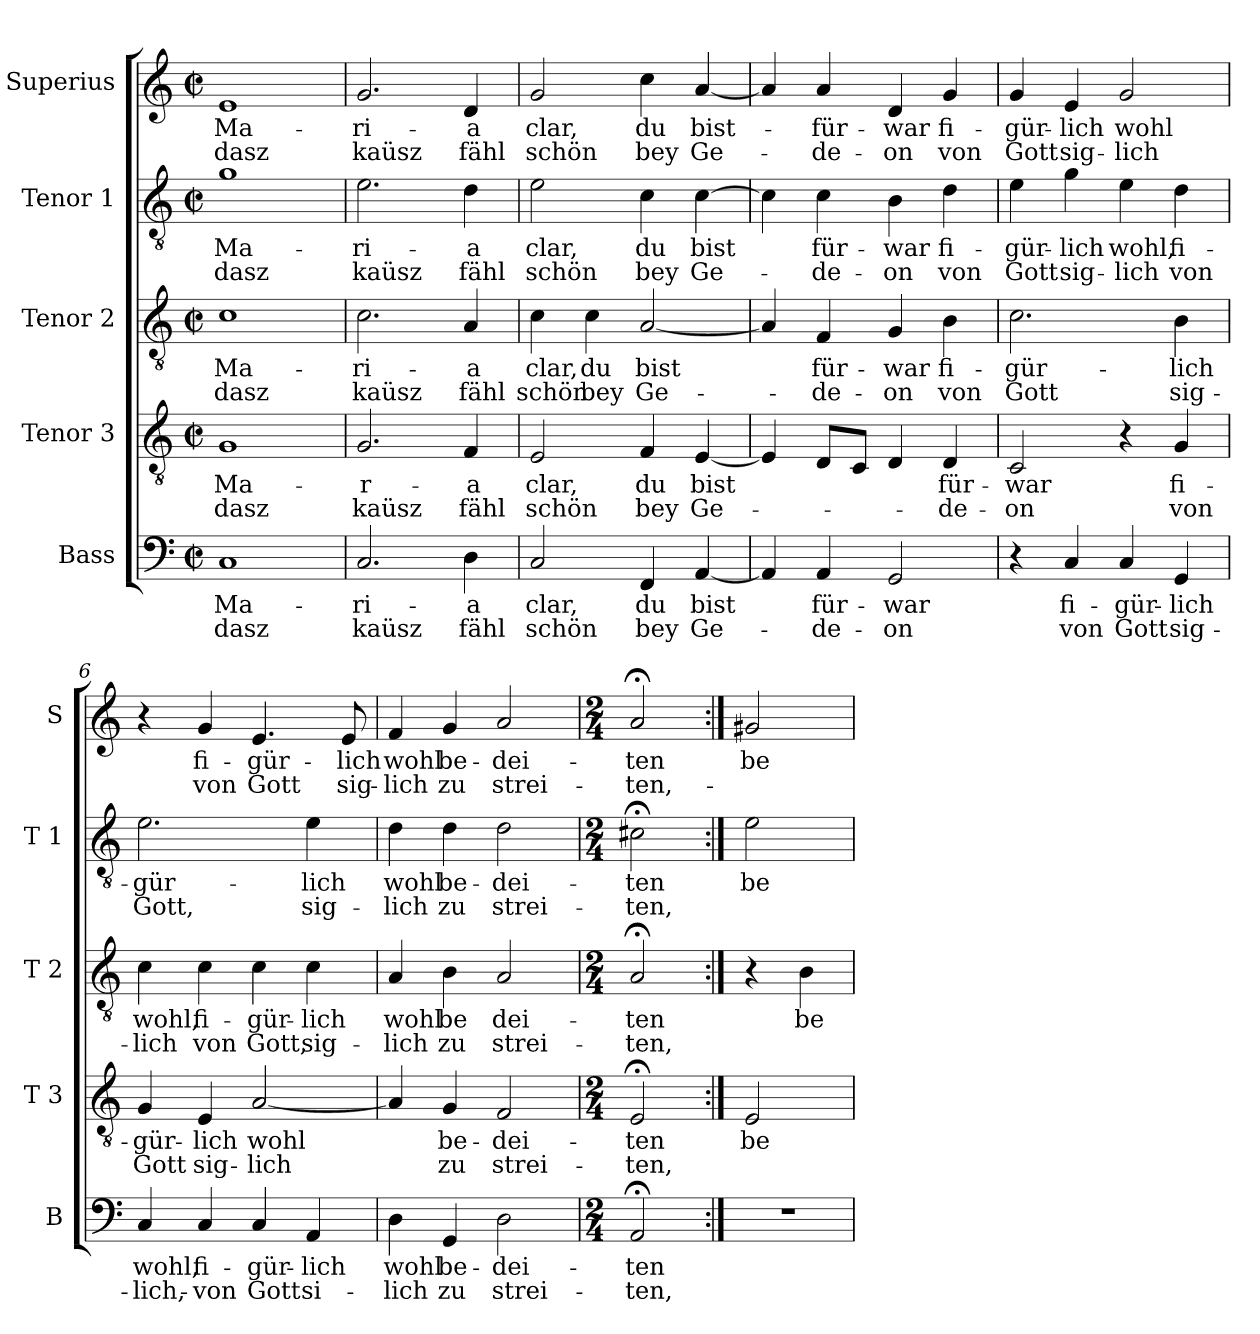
**kern	**text	**text	**kern	**text	**text	**kern	**text	**text	**kern	**text	**text	**kern	**text	**text
*part5	*part5	*part5	*part4	*part4	*part4	*part3	*part3	*part3	*part2	*part2	*part2	*part1	*part1	*part1
*staff5	*staff5	*staff5	*staff4	*staff4	*staff4	*staff3	*staff3	*staff3	*staff2	*staff2	*staff2	*staff1	*staff1	*staff1
*I"Bass	*	*	*I"Tenor 3	*	*	*I"Tenor 2	*	*	*I"Tenor 1	*	*	*I"Superius	*	*
*I'B	*	*	*I'T 3	*	*	*I'T 2	*	*	*I'T 1	*	*	*I'S	*	*
*clefF4	*	*	*clefGv2	*	*	*clefGv2	*	*	*clefGv2	*	*	*clefG2	*	*
*k[]	*	*	*k[]	*	*	*k[]	*	*	*k[]	*	*	*k[]	*	*
*C:	*	*	*C:	*	*	*C:	*	*	*C:	*	*	*C:	*	*
*M2/2	*	*	*M2/2	*	*	*M2/2	*	*	*M2/2	*	*	*M2/2	*	*
*met(c|)	*	*	*met(c|)	*	*	*met(c|)	*	*	*met(c|)	*	*	*met(c|)	*	*
=1	=1	=1	=1	=1	=1	=1	=1	=1	=1	=1	=1	=1	=1	=1
!	!LO:LY:b	!LO:LY:b	!	!LO:LY:b	!LO:LY:b	!	!LO:LY:b	!LO:LY:b	!	!LO:LY:b	!LO:LY:b	!	!LO:LY:b	!LO:LY:b
1C	Ma-	dasz	1G	Ma-	dasz	1c	Ma-	dasz	1g	Ma-	dasz	1e	Ma-	dasz
=2	=2	=2	=2	=2	=2	=2	=2	=2	=2	=2	=2	=2	=2	=2
!	!LO:LY:b	!LO:LY:b	!	!LO:LY:b	!LO:LY:b	!	!LO:LY:b	!LO:LY:b	!	!LO:LY:b	!LO:LY:b	!	!LO:LY:b	!LO:LY:b
2.C/	-ri-	kaüsz	2.G/	-r-	kaüsz	2.c\	-ri-	kaüsz	2.e\	-ri-	kaüsz	2.g/	-ri-	kaüsz
!	!LO:LY:b	!LO:LY:b	!	!LO:LY:b	!LO:LY:b	!	!LO:LY:b	!LO:LY:b	!	!LO:LY:b	!LO:LY:b	!	!LO:LY:b	!LO:LY:b
4D\	-a	fähl	4F/	-a	fähl	4A/	-a	fähl	4d\	-a	fähl	4d/	-a	fähl
=3	=3	=3	=3	=3	=3	=3	=3	=3	=3	=3	=3	=3	=3	=3
!	!LO:LY:b	!LO:LY:b	!	!LO:LY:b	!LO:LY:b	!	!LO:LY:b	!LO:LY:b	!	!LO:LY:b	!LO:LY:b	!	!LO:LY:b	!LO:LY:b
2C/	clar,	schön	2E/	clar,	schön	4c\	clar,	schön	2e\	clar,	schön	2g/	clar,	schön
!	!	!	!	!	!	!	!LO:LY:b	!LO:LY:b	!	!	!	!	!	!
.	.	.	.	.	.	4c\	du	bey	.	.	.	.	.	.
!	!LO:LY:b	!LO:LY:b	!	!LO:LY:b	!LO:LY:b	!	!LO:LY:b	!LO:LY:b	!	!LO:LY:b	!LO:LY:b	!	!LO:LY:b	!LO:LY:b
4FF/	du	bey	4F/	du	bey	[2A/	bist	Ge-	4c\	du	bey	4cc\	du	bey
!	!LO:LY:b	!LO:LY:b	!	!LO:LY:b	!LO:LY:b	!	!	!	!	!LO:LY:b	!LO:LY:b	!	!LO:LY:b	!LO:LY:b
[4AA/	bist	Ge-	[4E/	bist	Ge-	.	.	.	[4c\	bist	Ge-	[4a/	bist-	Ge-
=4	=4	=4	=4	=4	=4	=4	=4	=4	=4	=4	=4	=4	=4	=4
4AA/]	.	.	4E/]	.	.	4A/]	.	.	4c\]	.	.	4a/]	.	.
!	!LO:LY:b	!LO:LY:b	!	!	!	!	!LO:LY:b	!LO:LY:b	!	!LO:LY:b	!LO:LY:b	!	!LO:LY:b	!LO:LY:b
4AA/	für-	-de-	8D/L	.	.	4F/	für-	-de-	4c\	für-	-de-	4a/	-für-	-de-
.	.	.	8C/J	.	.	.	.	.	.	.	.	.	.	.
!	!LO:LY:b	!LO:LY:b	!	!	!	!	!LO:LY:b	!LO:LY:b	!	!LO:LY:b	!LO:LY:b	!	!LO:LY:b	!LO:LY:b
2GG/	-war	-on	4D/	.	.	4G/	-war	-on	4B\	-war	-on	4d/	-war	-on
!	!	!	!	!LO:LY:b	!LO:LY:b	!	!LO:LY:b	!LO:LY:b	!	!LO:LY:b	!LO:LY:b	!	!LO:LY:b	!LO:LY:b
.	.	.	4D/	für-	-de-	4B\	fi-	von	4d\	fi-	von	4g/	fi-	von
=5	=5	=5	=5	=5	=5	=5	=5	=5	=5	=5	=5	=5	=5	=5
!	!	!	!	!LO:LY:b	!LO:LY:b	!	!LO:LY:b	!LO:LY:b	!	!LO:LY:b	!LO:LY:b	!	!LO:LY:b	!LO:LY:b
4r	.	.	2C/	-war	-on	2.c\	-gür-	Gott	4e\	-gür-	Gott	4g/	-gür-	Gott
!	!LO:LY:b	!LO:LY:b	!	!	!	!	!	!	!	!LO:LY:b	!LO:LY:b	!	!LO:LY:b	!LO:LY:b
4C/	fi-	von	.	.	.	.	.	.	4g\	-lich	sig-	4e/	-lich	sig-
!	!LO:LY:b	!LO:LY:b	!	!	!	!	!	!	!	!LO:LY:b	!LO:LY:b	!	!LO:LY:b	!LO:LY:b
4C/	-gür-	Gott	4r	.	.	.	.	.	4e\	wohl,	-lich	2g/	wohl	-lich
!	!LO:LY:b	!LO:LY:b	!	!LO:LY:b	!LO:LY:b	!	!LO:LY:b	!LO:LY:b	!	!LO:LY:b	!LO:LY:b	!	!	!
4GG/	-lich	sig-	4G/	fi-	von	4B\	-lich	sig-	4d\	fi-	von	.	.	.
!!LO:LB:g=z
=6	=6	=6	=6	=6	=6	=6	=6	=6	=6	=6	=6	=6	=6	=6
!	!LO:LY:b	!LO:LY:b	!	!LO:LY:b	!LO:LY:b	!	!LO:LY:b	!LO:LY:b	!	!LO:LY:b	!LO:LY:b	!	!	!
4C/	wohl,	-lich,-	4G/	-gür-	Gott	4c\	wohl,	-lich	2.e\	-gür-	Gott,	4r	.	.
!	!LO:LY:b	!LO:LY:b	!	!LO:LY:b	!LO:LY:b	!	!LO:LY:b	!LO:LY:b	!	!	!	!	!LO:LY:b	!LO:LY:b
4C/	fi-	-von	4E/	-lich	sig-	4c\	fi-	von	.	.	.	4g/	fi-	von
!	!LO:LY:b	!LO:LY:b	!	!LO:LY:b	!LO:LY:b	!	!LO:LY:b	!LO:LY:b	!	!	!	!	!LO:LY:b	!LO:LY:b
4C/	-gür-	Gott	[2A/	wohl	-lich	4c\	-gür-	Gott,	.	.	.	4.e/	-gür-	Gott
!	!LO:LY:b	!LO:LY:b	!	!	!	!	!LO:LY:b	!LO:LY:b	!	!LO:LY:b	!LO:LY:b	!	!	!
4AA/	-lich	si-	.	.	.	4c\	-lich	sig-	4e\	-lich	sig-	.	.	.
!	!	!	!	!	!	!	!	!	!	!	!	!	!LO:LY:b	!LO:LY:b
.	.	.	.	.	.	.	.	.	.	.	.	8e/	-lich	sig-
=7	=7	=7	=7	=7	=7	=7	=7	=7	=7	=7	=7	=7	=7	=7
!	!LO:LY:b	!LO:LY:b	!	!	!	!	!LO:LY:b	!LO:LY:b	!	!LO:LY:b	!LO:LY:b	!	!LO:LY:b	!LO:LY:b
4D\	wohl	-lich	4A/]	.	.	4A/	wohl	-lich	4d\	wohl	-lich	4f/	wohl	-lich
!	!LO:LY:b	!LO:LY:b	!	!LO:LY:b	!LO:LY:b	!	!LO:LY:b	!LO:LY:b	!	!LO:LY:b	!LO:LY:b	!	!LO:LY:b	!LO:LY:b
4GG/	be-	zu	4G/	be-	zu	4B\	be	zu	4d\	be-	zu	4g/	be-	zu
!	!LO:LY:b	!LO:LY:b	!	!LO:LY:b	!LO:LY:b	!	!LO:LY:b	!LO:LY:b	!	!LO:LY:b	!LO:LY:b	!	!LO:LY:b	!LO:LY:b
2D\	-dei-	strei-	2F/	-dei-	strei-	2A/	dei-	strei-	2d\	-dei-	strei-	2a/	-dei-	strei-
=8	=8	=8	=8	=8	=8	=8	=8	=8	=8	=8	=8	=8	=8	=8
*M2/4	*	*	*M2/4	*	*	*M2/4	*	*	*M2/4	*	*	*M2/4	*	*
!	!LO:LY:b	!LO:LY:b	!	!LO:LY:b	!LO:LY:b	!	!LO:LY:b	!LO:LY:b	!	!LO:LY:b	!LO:LY:b	!	!LO:LY:b	!LO:LY:b
2AA;/	-ten	-ten,	2E;/	-ten	-ten,	2A;/	-ten	-ten,	2c#X;<\	-ten	-ten,	2a;</	-ten	-ten,-
=9:|!	=9:|!	=9:|!	=9:|!	=9:|!	=9:|!	=9:|!	=9:|!	=9:|!	=9:|!	=9:|!	=9:|!	=9:|!	=9:|!	=9:|!
!	!	!	!	!LO:LY:b	!	!	!	!	!	!LO:LY:b	!	!	!LO:LY:b	!
2r	.	.	2E/	be-	.	4r	.	.	2e\	be	.	2g#X/	be-	.
!	!	!	!	!	!	!	!LO:LY:b	!	!	!	!	!	!	!
.	.	.	.	.	.	4B\	be-	.	.	.	.	.	.	.
=	=	=	=	=	=	=	=	=	=	=	=	=	=	=
*-	*-	*-	*-	*-	*-	*-	*-	*-	*-	*-	*-	*-	*-	*-
